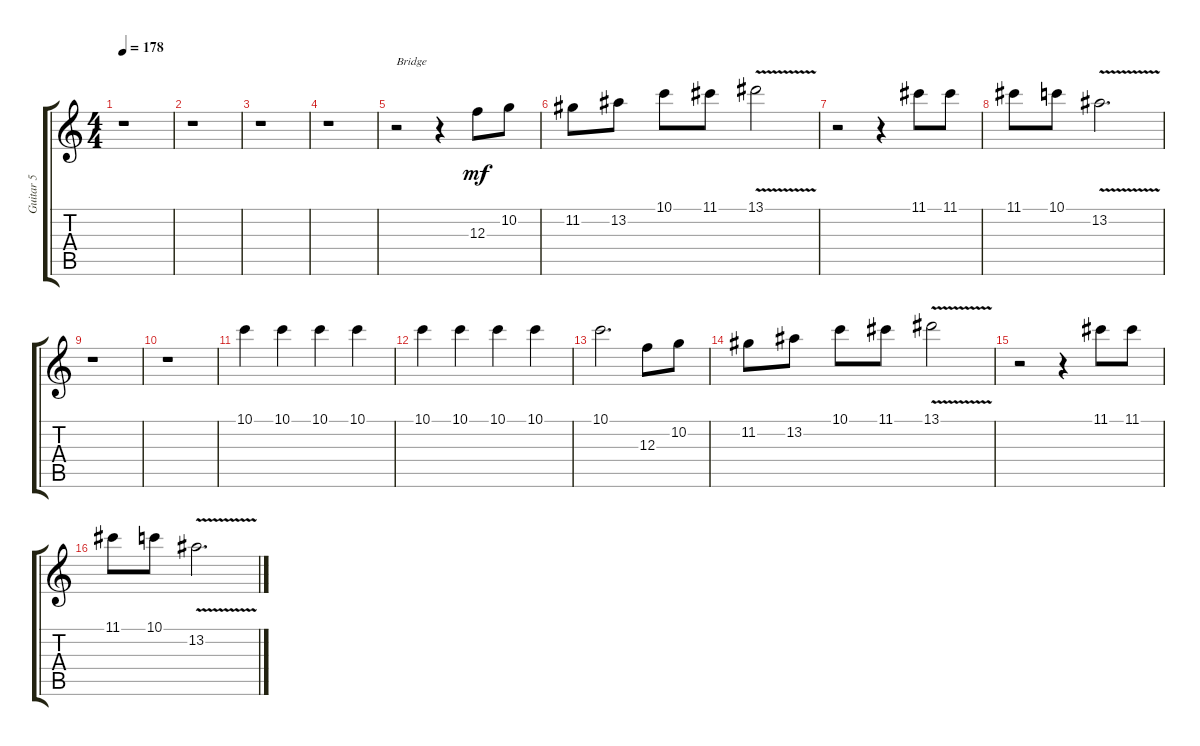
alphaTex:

\track ("Guitar 5" "Guitar 5") {instrument electricguitarclean}
\staff {score tabs}
\tuning (D4 A3 F3 C3 G2 C2) {hide}
\ts (4 4)
\tempo 178
\clef g2
\ks c
r.1{dy mf} |
r.1 |
r.1 |
r.1 |
r.2{txt "Bridge"} r.4 12.3.8 10.2.8 |
11.2.8 13.2.8 10.1.8 11.1.8 13.1{v}.2 |
r.2 r.4 11.1.8 11.1.8 |
11.1.8 10.1.8 13.2{v}.2{d} |
r.1 |
r.1 |
10.1.4 10.1.4 10.1.4 10.1.4 |
10.1.4 10.1.4 10.1.4 10.1.4 |
10.1.2{d} 12.3.8 10.2.8 |
11.2.8 13.2.8 10.1.8 11.1.8 13.1{v}.2 |
r.2 r.4 11.1.8 11.1.8 |
11.1.8 10.1.8 13.2{v}.2{d}
